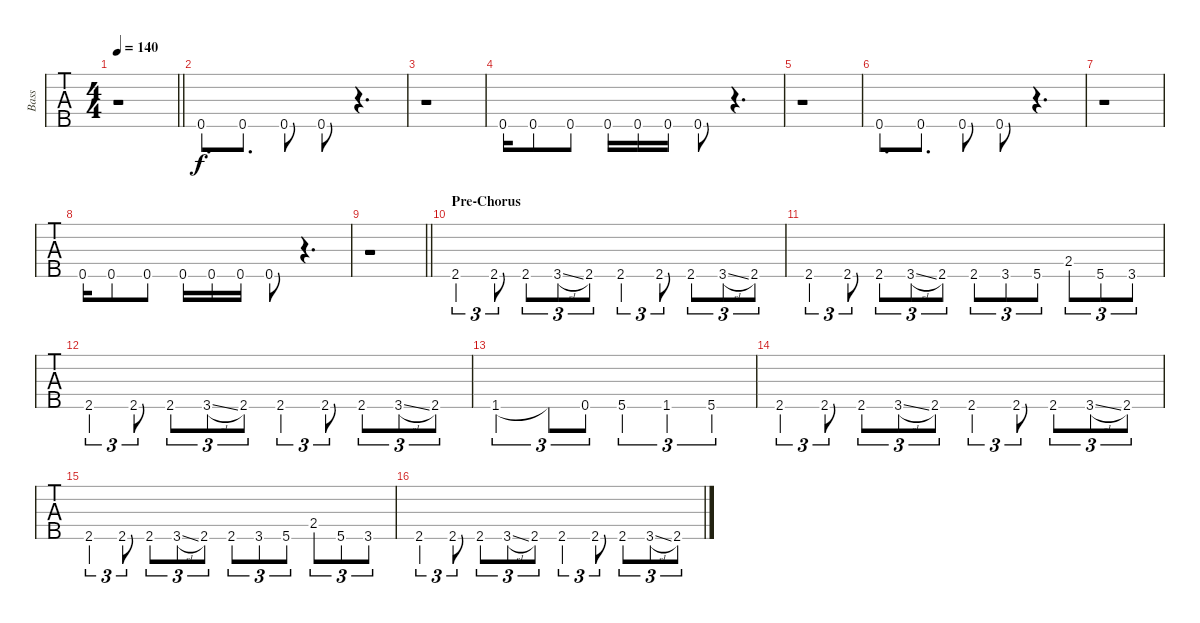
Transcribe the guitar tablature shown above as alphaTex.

\track ("Bass" "Bass") {instrument electricbassfinger}
\staff {tabs}
\tuning (Gb2 Db2 Ab1 Eb1 Bb0) {hide}
\ts (4 4)
\tempo 140
\clef f4
\barLineRight lightlight
\ks c
r.1{dy f} |
\section ("" "")
0.5.8{d} 0.5.8{d} 0.5.8 0.5.8 r.4{d} |
r.1 |
0.5.16 0.5.8 0.5.8 0.5.16 0.5.16 0.5.16 0.5.8 r.4{d} |
r.1 |
0.5.8{d} 0.5.8{d} 0.5.8 0.5.8 r.4{d} |
r.1 |
0.5.16 0.5.8 0.5.8 0.5.16 0.5.16 0.5.16 0.5.8 r.4{d} |
\barLineRight lightlight
r.1 |
\section ("" "Pre-Chorus")
2.5.4{tu (3 2)} 2.5.8{tu (3 2)} 2.5.8{tu (3 2)} 3.5{sl}.8{tu (3 2)} 2.5.8{tu (3 2)} 2.5.4{tu (3 2)} 2.5.8{tu (3 2)} 2.5.8{tu (3 2)} 3.5{sl}.8{tu (3 2)} 2.5.8{tu (3 2)} |
2.5.4{tu (3 2)} 2.5.8{tu (3 2)} 2.5.8{tu (3 2)} 3.5{sl}.8{tu (3 2)} 2.5.8{tu (3 2)} 2.5.8{tu (3 2)} 3.5.8{tu (3 2)} 5.5.8{tu (3 2)} 2.4.8{tu (3 2)} 5.5.8{tu (3 2)} 3.5.8{tu (3 2)} |
2.5.4{tu (3 2)} 2.5.8{tu (3 2)} 2.5.8{tu (3 2)} 3.5{sl}.8{tu (3 2)} 2.5.8{tu (3 2)} 2.5.4{tu (3 2)} 2.5.8{tu (3 2)} 2.5.8{tu (3 2)} 3.5{sl}.8{tu (3 2)} 2.5.8{tu (3 2)} |
1.5.2{tu (3 2)} 1.5{t}.8{tu (3 2)} 0.5.8{tu (3 2)} 5.5.4{tu (3 2)} 1.5.4{tu (3 2)} 5.5.4{tu (3 2)} |
2.5.4{tu (3 2)} 2.5.8{tu (3 2)} 2.5.8{tu (3 2)} 3.5{sl}.8{tu (3 2)} 2.5.8{tu (3 2)} 2.5.4{tu (3 2)} 2.5.8{tu (3 2)} 2.5.8{tu (3 2)} 3.5{sl}.8{tu (3 2)} 2.5.8{tu (3 2)} |
2.5.4{tu (3 2)} 2.5.8{tu (3 2)} 2.5.8{tu (3 2)} 3.5{sl}.8{tu (3 2)} 2.5.8{tu (3 2)} 2.5.8{tu (3 2)} 3.5.8{tu (3 2)} 5.5.8{tu (3 2)} 2.4.8{tu (3 2)} 5.5.8{tu (3 2)} 3.5.8{tu (3 2)} |
2.5.4{tu (3 2)} 2.5.8{tu (3 2)} 2.5.8{tu (3 2)} 3.5{sl}.8{tu (3 2)} 2.5.8{tu (3 2)} 2.5.4{tu (3 2)} 2.5.8{tu (3 2)} 2.5.8{tu (3 2)} 3.5{sl}.8{tu (3 2)} 2.5.8{tu (3 2)}
